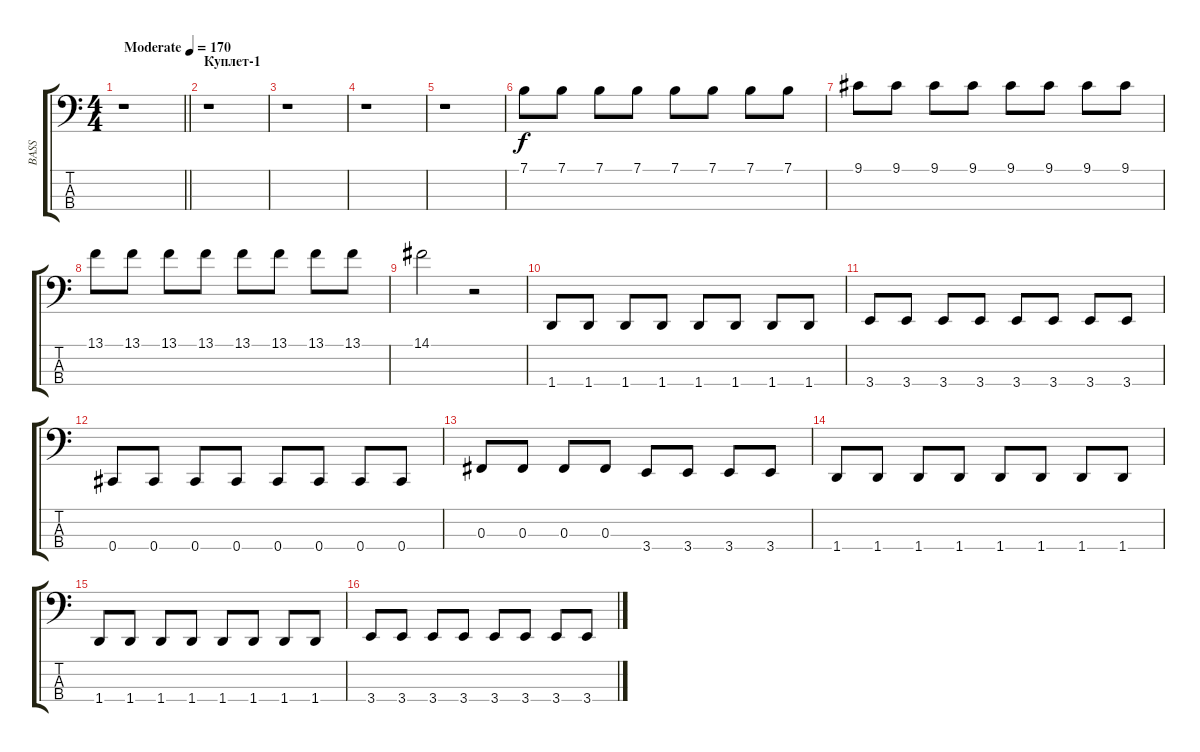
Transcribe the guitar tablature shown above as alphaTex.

\track ("BASS" "BASS") {instrument electricbassfinger}
\staff {score tabs}
\tuning (E2 B1 Gb1 Db1) {hide}
\ts (4 4)
\tempo (170 "Moderate")
\clef f4
\barLineRight lightlight
\ks c
r.1{dy f instrument electricbassfinger} |
\section ("" "Куплет-1")
r.1 |
r.1 |
r.1 |
r.1 |
7.1.8 7.1.8 7.1.8 7.1.8 7.1.8 7.1.8 7.1.8 7.1.8 |
9.1.8 9.1.8 9.1.8 9.1.8 9.1.8 9.1.8 9.1.8 9.1.8 |
13.1.8 13.1.8 13.1.8 13.1.8 13.1.8 13.1.8 13.1.8 13.1.8 |
14.1.2 r.2 |
1.4.8 1.4.8 1.4.8 1.4.8 1.4.8 1.4.8 1.4.8 1.4.8 |
3.4.8 3.4.8 3.4.8 3.4.8 3.4.8 3.4.8 3.4.8 3.4.8 |
0.4.8 0.4.8 0.4.8 0.4.8 0.4.8 0.4.8 0.4.8 0.4.8 |
0.3.8 0.3.8 0.3.8 0.3.8 3.4.8 3.4.8 3.4.8 3.4.8 |
1.4.8 1.4.8 1.4.8 1.4.8 1.4.8 1.4.8 1.4.8 1.4.8 |
1.4.8 1.4.8 1.4.8 1.4.8 1.4.8 1.4.8 1.4.8 1.4.8 |
3.4.8 3.4.8 3.4.8 3.4.8 3.4.8 3.4.8 3.4.8 3.4.8
